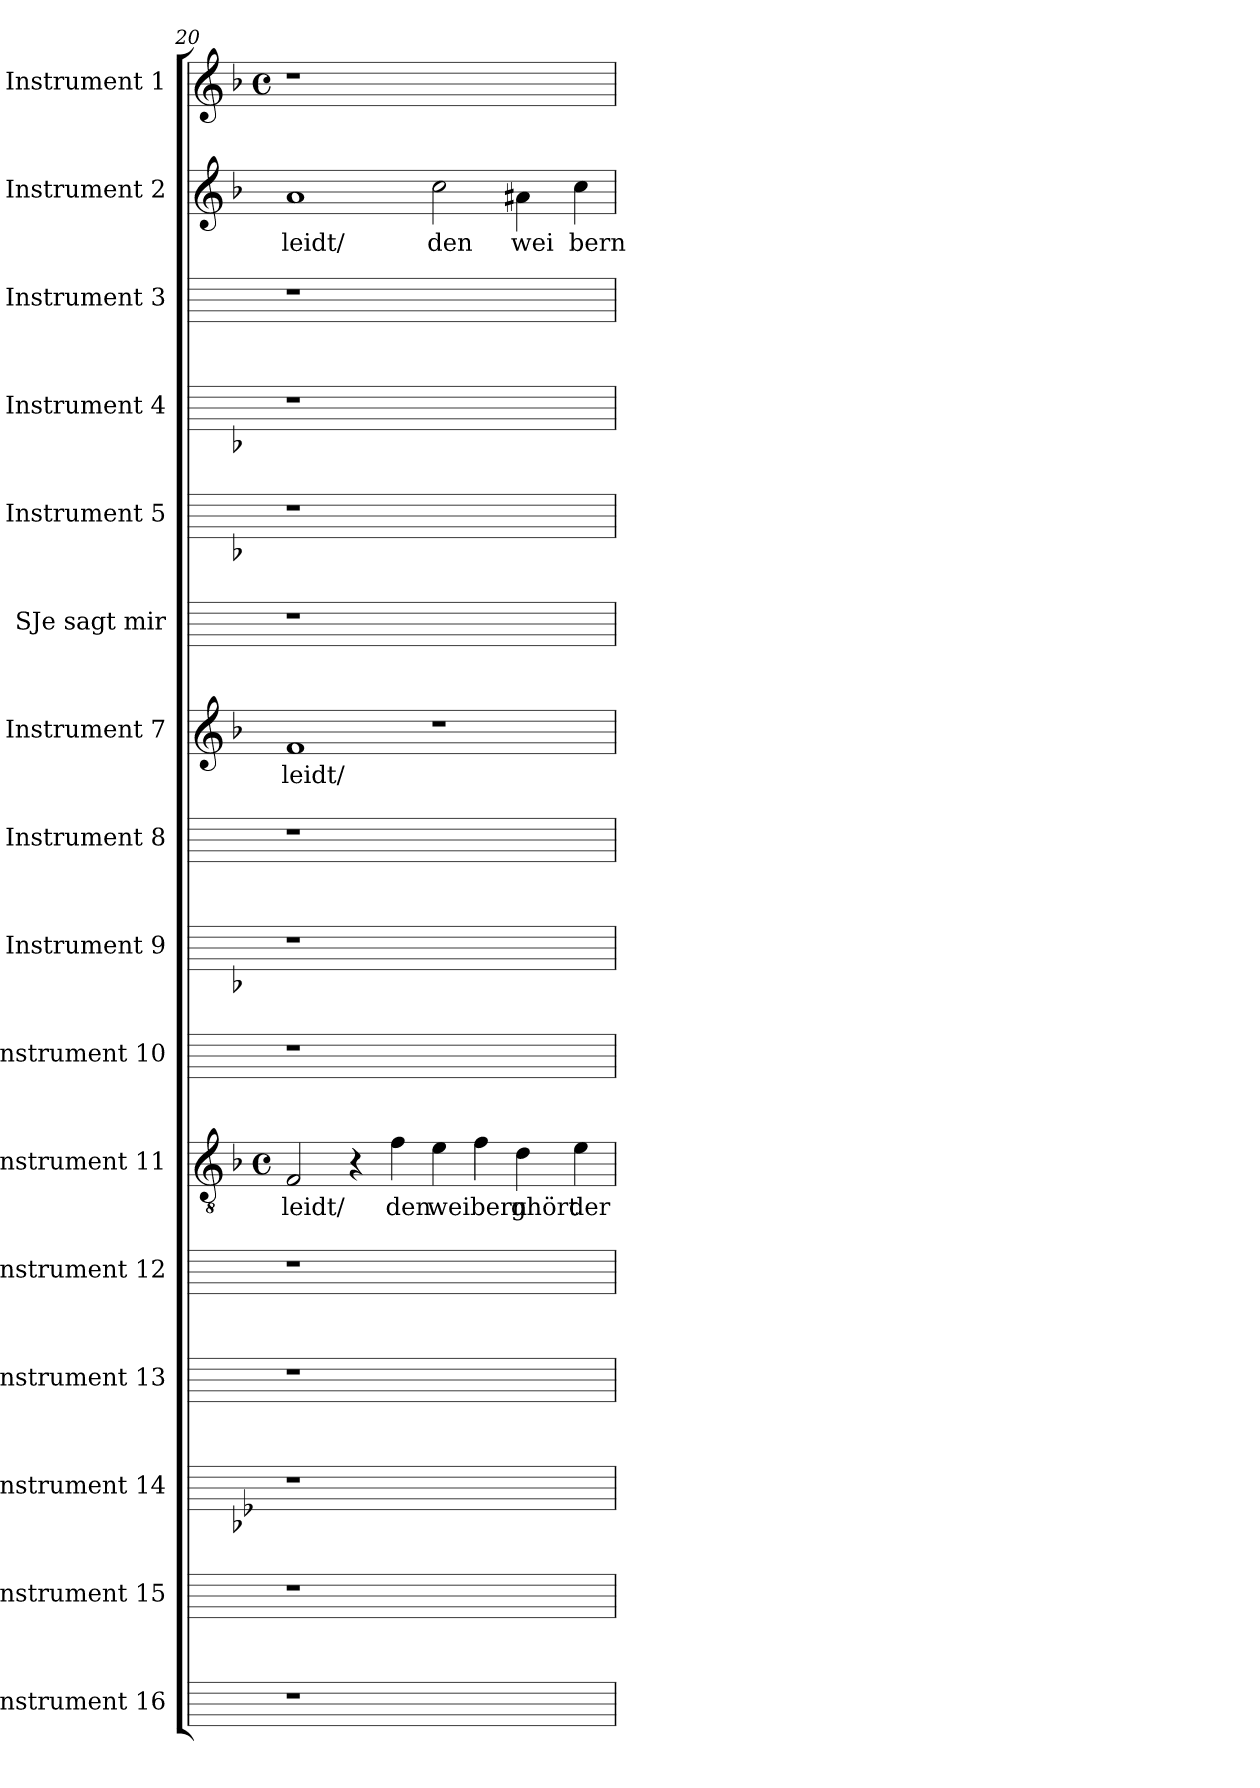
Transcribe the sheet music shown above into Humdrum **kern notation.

**kern	**kern	**kern	**kern	**kern	**kern	**text	**kern	**kern	**kern	**kern	**text	**kern	**kern	**kern	**kern	**kern	**text	**kern
*part16	*part15	*part14	*part13	*part12	*part11	*part11	*part10	*part9	*part8	*part7	*part7	*part6	*part5	*part4	*part3	*part2	*part2	*part1
*staff16	*staff15	*staff14	*staff13	*staff12	*staff11	*staff11	*staff10	*staff9	*staff8	*staff7	*staff7	*staff6	*staff5	*staff4	*staff3	*staff2	*staff2	*staff1
*I"Instrument 16	*I"Instrument 15	*I"Instrument 14	*I"Instrument 13	*I"Instrument 12	*I"Instrument 11	*	*I"Instrument 10	*I"Instrument 9	*I"Instrument 8	*I"Instrument 7	*	*I"SJe sagt mir	*I"Instrument 5	*I"Instrument 4	*I"Instrument 3	*I"Instrument 2	*	*I"Instrument 1
*	*	*	*	*	*clefGv2	*	*	*	*	*clefG2	*	*	*	*	*	*clefG2	*	*clefG2
*ITrd1c2	*ITrd1c2	*	*ITrd1c2	*ITrd1c2	*ITrd1c2	*	*ITrd1c2	*ITrd-3c-5	*ITrd-3c-5	*ITrd1c2	*	*ITrd1c2	*ITrd1c2	*ITrd-3c-5	*ITrd1c2	*ITrd1c2	*	*ITrd-3c-5
*	*	*k[b-e-]	*	*	*k[b-e-a-]	*	*	*k[b-e-]	*k[b-]	*k[b-e-a-]	*	*	*k[b-e-a-]	*k[b-e-]	*	*k[b-e-a-]	*	*k[b-e-]
*	*	*B-:	*	*	*E-:	*	*	*B-:	*F:	*E-:	*	*	*E-:	*B-:	*	*E-:	*	*B-:
*	*	*	*	*	*M4/4	*	*	*	*	*	*	*	*	*	*	*	*	*M4/4
*	*	*	*	*	*met(c)	*	*	*	*	*	*	*	*	*	*	*	*	*met(c)
=20	=20	=20	=20	=20	=20	=20	=20	=20	=20	=20	=20	=20	=20	=20	=20	=20	=20	=20
!	!	!	!	!	!	!LO:LY:b:cj	!	!	!	!	!LO:LY:b:cj	!	!	!	!	!	!LO:LY:b:cj	!
1r	1r	1r	1r	1r	2E-/	leidt/	1r	1r	1r	1e-	leidt/	1r	1r	1r	1r	1g	leidt/	1r
.	.	.	.	.	4r	.	.	.	.	.	.	.	.	.	.	.	.	.
!	!	!	!	!	!	!LO:LY:b:cj	!	!	!	!	!	!	!	!	!	!	!	!
.	.	.	.	.	4e-\	den	.	.	.	.	.	.	.	.	.	.	.	.
!	!	!	!	!	!	!LO:LY:b	!	!	!	!	!	!	!	!	!	!	!LO:LY:b:cj	!
1ryy	1ryy	1ryy	1ryy	1ryy	4d\	weibern	1ryy	1ryy	1ryy	1r	.	1ryy	1ryy	1ryy	1ryy	2b-\	den	1ryy
.	.	.	.	.	4e-\	.	.	.	.	.	.	.	.	.	.	.	.	.
!	!	!	!	!	!	!LO:LY:b:cj	!	!	!	!	!	!	!	!	!	!	!LO:LY:b:cj	!
.	.	.	.	.	4c\	ghört	.	.	.	.	.	.	.	.	.	4g#\	wei	.
!	!	!	!	!	!	!LO:LY:b:cj	!	!	!	!	!	!	!	!	!	!	!LO:LY:b:cj	!
.	.	.	.	.	4d\	der	.	.	.	.	.	.	.	.	.	4b-\	bern	.
=	=	=	=	=	=	=	=	=	=	=	=	=	=	=	=	=	=	=
*-	*-	*-	*-	*-	*-	*-	*-	*-	*-	*-	*-	*-	*-	*-	*-	*-	*-	*-
